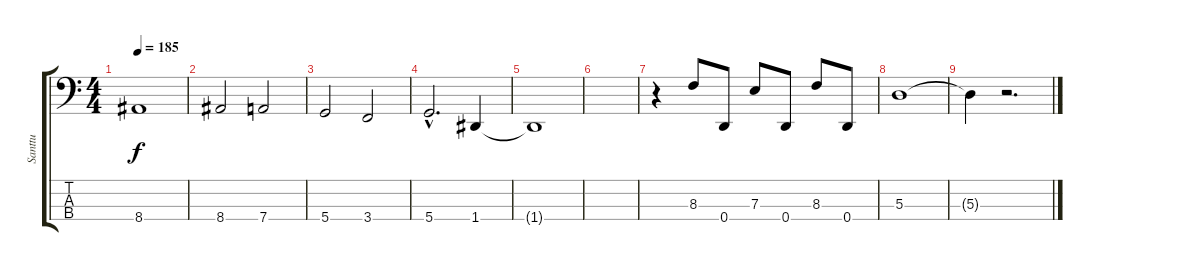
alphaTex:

\track ("Santtu" "Santtu") {instrument electricbasspick}
\staff {score tabs}
\tuning (G2 D2 A1 D1) {hide}
\ts (4 4)
\tempo 185
\clef f4
\ks c
8.4{t}.1{dy f} |
8.4.2 7.4.2 |
5.4.2 3.4.2 |
5.4{hac}.2{d} 1.4.4 |
1.4{t}.1 |
|
r.4 8.3.8 0.4.8 7.3.8 0.4.8 8.3.8 0.4.8 |
5.3.1 |
5.3{t}.4 r.2{d}
